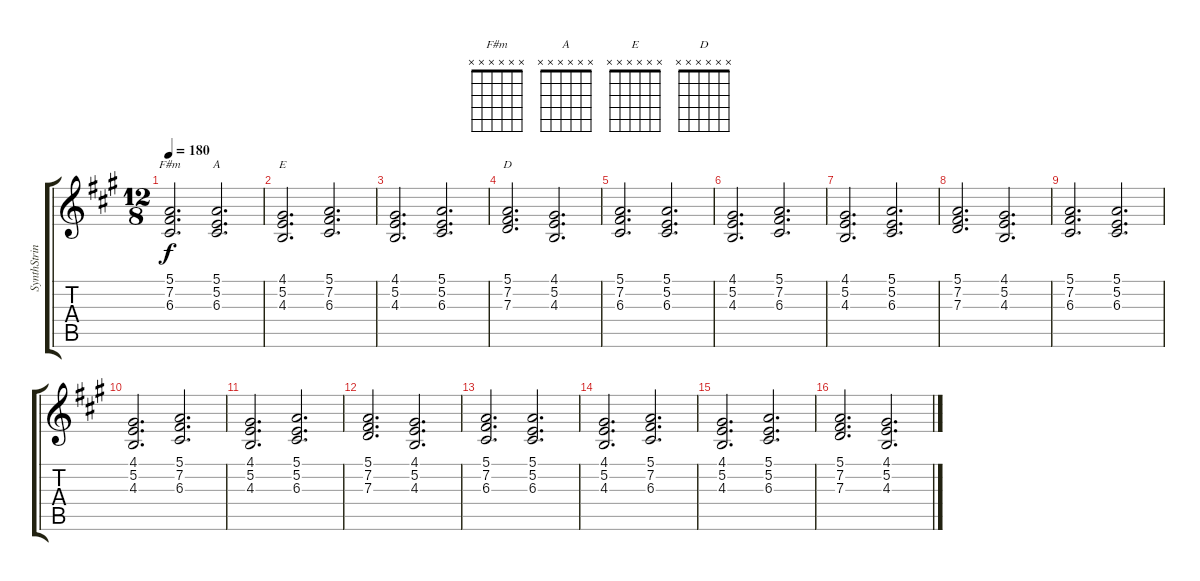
\track ("SynthString" "SynthStrin") {instrument synthstrings2}
\staff {score tabs}
\tuning (E4 B3 G3 D3 A2 E2) {hide}
\chord ("F#m" x x x x x x)
\chord ("A" x x x x x x)
\chord ("E" x x x x x x)
\chord ("D" x x x x x x)
\ts (12 8)
\tempo 180
\clef g2
\ks a
(5.1 7.2 6.3).2{d ch "F#m" dy f} (5.1 5.2 6.3).2{d ch "A"} |
(4.1 5.2 4.3).2{d ch "E"} (5.1 7.2 6.3).2{d} |
(4.1 5.2 4.3).2{d} (5.1 5.2 6.3).2{d} |
(5.1 7.2 7.3).2{d ch "D"} (4.1 5.2 4.3).2{d} |
(5.1 7.2 6.3).2{d} (5.1 5.2 6.3).2{d} |
(4.1 5.2 4.3).2{d} (5.1 7.2 6.3).2{d} |
(4.1 5.2 4.3).2{d} (5.1 5.2 6.3).2{d} |
(5.1 7.2 7.3).2{d} (4.1 5.2 4.3).2{d} |
(5.1 7.2 6.3).2{d} (5.1 5.2 6.3).2{d} |
(4.1 5.2 4.3).2{d} (5.1 7.2 6.3).2{d} |
(4.1 5.2 4.3).2{d} (5.1 5.2 6.3).2{d} |
(5.1 7.2 7.3).2{d} (4.1 5.2 4.3).2{d} |
(5.1 7.2 6.3).2{d} (5.1 5.2 6.3).2{d} |
(4.1 5.2 4.3).2{d} (5.1 7.2 6.3).2{d} |
(4.1 5.2 4.3).2{d} (5.1 5.2 6.3).2{d} |
(5.1 7.2 7.3).2{d} (4.1 5.2 4.3).2{d}
